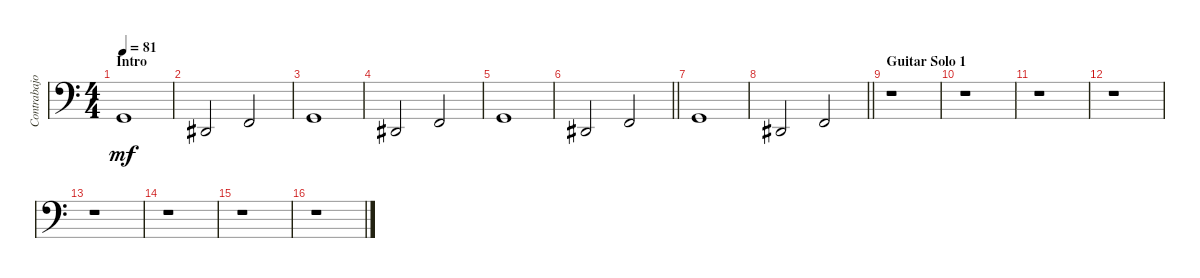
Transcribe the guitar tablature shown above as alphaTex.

\track ("Contrabajos" "Contrabajo") {instrument stringensemble1}
\staff {score}
\tuning (G2 D2 A1 E1) {hide}
\ts (4 4)
\section ("" "Intro")
\tempo 81
\clef f4
\ks c
5.2.1{dy mf instrument stringensemble1} |
1.2.2 3.2.2 |
5.2.1 |
1.2.2 3.2.2 |
5.2.1 |
\barLineRight lightlight
1.2.2 3.2.2 |
5.2.1 |
\barLineRight lightlight
1.2.2 3.2.2 |
\section ("" "Guitar Solo 1")
r.1 |
r.1 |
r.1 |
r.1 |
r.1 |
r.1 |
r.1 |
r.1
